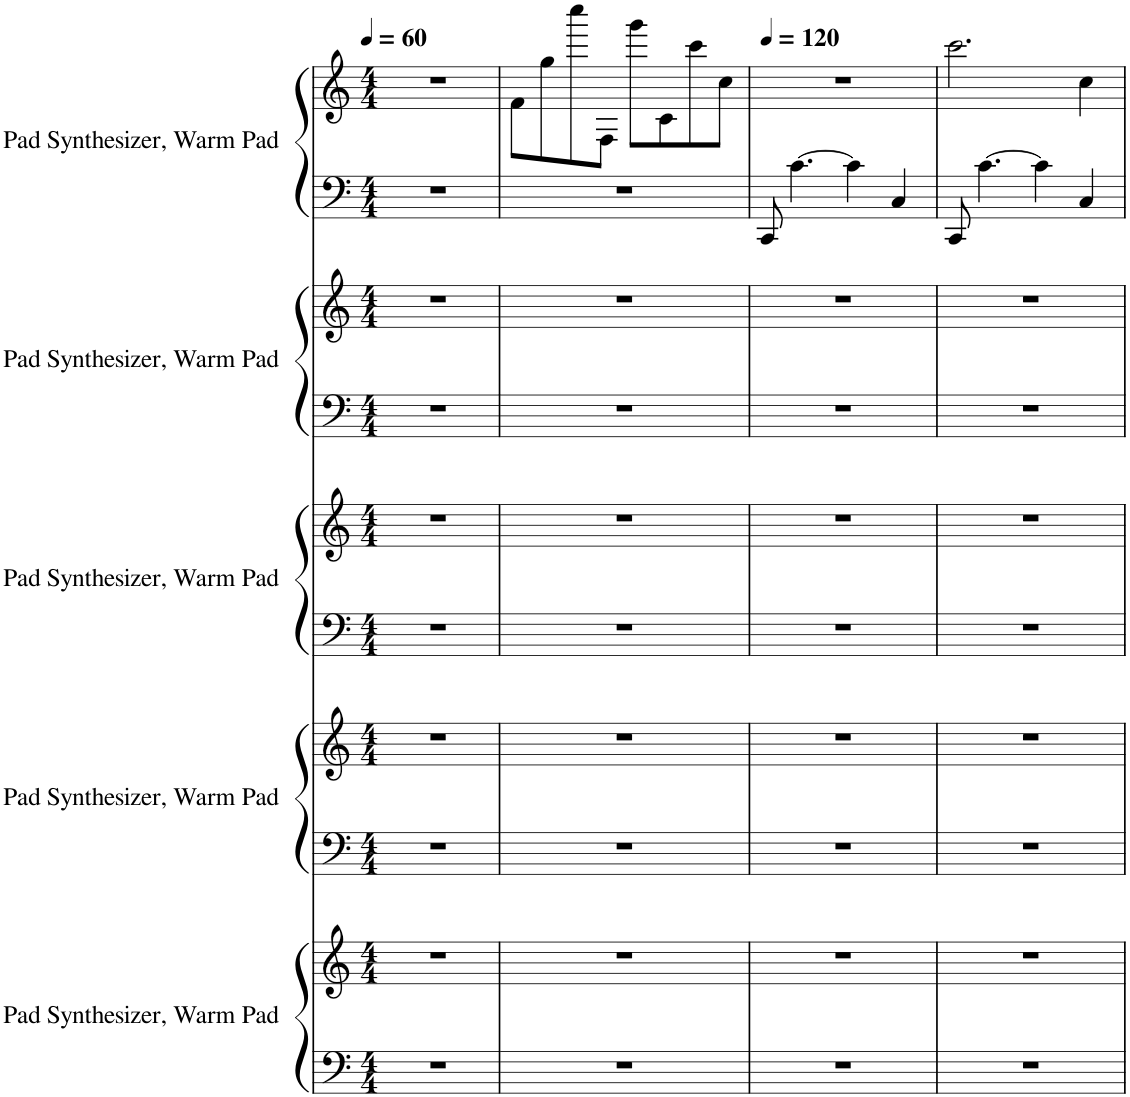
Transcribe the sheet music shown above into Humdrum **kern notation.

**kern	**kern	**kern	**kern	**kern	**kern	**kern	**kern	**kern	**kern
*part5	*part5	*part4	*part4	*part3	*part3	*part2	*part2	*part1	*part1
*staff10	*staff9	*staff8	*staff7	*staff6	*staff5	*staff4	*staff3	*staff2	*staff1
*I"Pad Synthesizer, Warm Pad	*	*I"Pad Synthesizer, Warm Pad	*	*I"Pad Synthesizer, Warm Pad	*	*I"Pad Synthesizer, Warm Pad	*	*I"Pad Synthesizer, Warm Pad	*
*I'Synth.	*	*I'Synth.	*	*I'Synth.	*	*I'Synth.	*	*I'Synth.	*
*clefF4	*clefG2	*clefF4	*clefG2	*clefF4	*clefG2	*clefF4	*clefG2	*clefF4	*clefG2
*k[]	*k[]	*k[]	*k[]	*k[]	*k[]	*k[]	*k[]	*k[]	*k[]
*M4/4	*M4/4	*M4/4	*M4/4	*M4/4	*M4/4	*M4/4	*M4/4	*M4/4	*M4/4
*MM60	*MM60	*MM60	*MM60	*MM60	*MM60	*MM60	*MM60	*MM60	*MM60
=1	=1	=1	=1	=1	=1	=1	=1	=1	=1
1r	1r	1r	1r	1r	1r	1r	1r	1r	1r
=2	=2	=2	=2	=2	=2	=2	=2	=2	=2
1r	1r	1r	1r	1r	1r	1r	1r	1r	8f\L
.	.	.	.	.	.	.	.	.	8gg\
.	.	.	.	.	.	.	.	.	8cccc\
.	.	.	.	.	.	.	.	.	8F\J
.	.	.	.	.	.	.	.	.	8ggg\L
.	.	.	.	.	.	.	.	.	8c\
.	.	.	.	.	.	.	.	.	8ccc\
.	.	.	.	.	.	.	.	.	8cc\J
=3	=3	=3	=3	=3	=3	=3	=3	=3	=3
*	*	*	*	*	*	*	*	*	*MM120
1r	1r	1r	1r	1r	1r	1r	1r	8CC/	1r
.	.	.	.	.	.	.	.	[4.c\	.
.	.	.	.	.	.	.	.	4c\]	.
.	.	.	.	.	.	.	.	4C/	.
=4	=4	=4	=4	=4	=4	=4	=4	=4	=4
1r	1r	1r	1r	1r	1r	1r	1r	8CC/	2.ccc\
.	.	.	.	.	.	.	.	[4.c\	.
.	.	.	.	.	.	.	.	4c\]	.
.	.	.	.	.	.	.	.	4C/	4cc\
=	=	=	=	=	=	=	=	=	=
*-	*-	*-	*-	*-	*-	*-	*-	*-	*-
